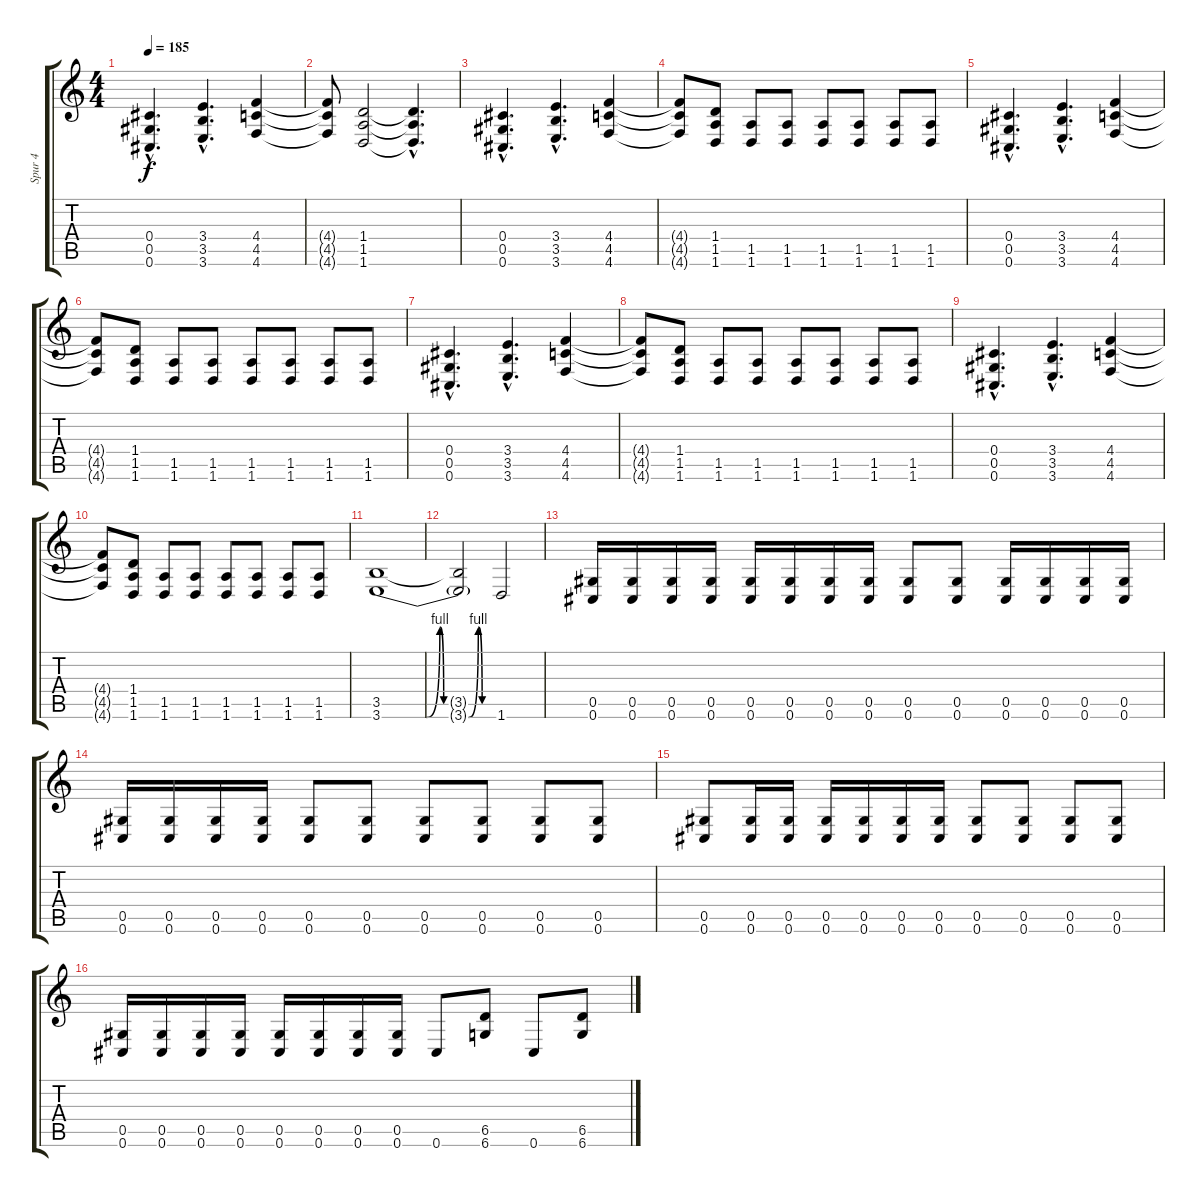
\track ("Spur 4" "Spur 4") {instrument distortionguitar}
\staff {score tabs}
\tuning (Eb4 Bb3 Gb3 Db3 Ab2 Db2) {hide}
\ts (4 4)
\tempo 185
\clef g2
\ks c
(0.4{hac} 0.5{hac} 0.6{hac}).4{d dy f} (3.4{hac} 3.5{hac} 3.6{hac}).4{d} (4.4 4.5 4.6).4 |
(4.4{t} 4.5{t} 4.6{t}).8 (1.4 1.5 1.6).2 (1.4{hac t} 1.5{hac t} 1.6{hac t}).4{d} |
(0.4{hac} 0.5{hac} 0.6{hac}).4{d} (3.4{hac} 3.5{hac} 3.6{hac}).4{d} (4.4 4.5 4.6).4 |
(4.4{t} 4.5{t} 4.6{t}).8 (1.4 1.5 1.6).8 (1.5 1.6).8 (1.5 1.6).8 (1.5 1.6).8 (1.5 1.6).8 (1.5 1.6).8 (1.5 1.6).8 |
(0.4{hac} 0.5{hac} 0.6{hac}).4{d} (3.4{hac} 3.5{hac} 3.6{hac}).4{d} (4.4 4.5 4.6).4 |
(4.4{t} 4.5{t} 4.6{t}).8 (1.4 1.5 1.6).8 (1.5 1.6).8 (1.5 1.6).8 (1.5 1.6).8 (1.5 1.6).8 (1.5 1.6).8 (1.5 1.6).8 |
(0.4{hac} 0.5{hac} 0.6{hac}).4{d} (3.4{hac} 3.5{hac} 3.6{hac}).4{d} (4.4 4.5 4.6).4 |
(4.4{t} 4.5{t} 4.6{t}).8 (1.4 1.5 1.6).8 (1.5 1.6).8 (1.5 1.6).8 (1.5 1.6).8 (1.5 1.6).8 (1.5 1.6).8 (1.5 1.6).8 |
(0.4{hac} 0.5{hac} 0.6{hac}).4{d} (3.4{hac} 3.5{hac} 3.6{hac}).4{d} (4.4 4.5 4.6).4 |
(4.4{t} 4.5{t} 4.6{t}).8 (1.4 1.5 1.6).8 (1.5 1.6).8 (1.5 1.6).8 (1.5 1.6).8 (1.5 1.6).8 (1.5 1.6).8 (1.5 1.6).8 |
(3.5 3.6{be (custom 0 0 15 0 23 0 30 4 32 0 38 0 45 0 50 4 52 0 60 0)}).1 |
(3.5{t} 3.6{t}).2 1.6.2 |
(0.5 0.6).16 (0.5 0.6).16 (0.5 0.6).16 (0.5 0.6).16 (0.5 0.6).16 (0.5 0.6).16 (0.5 0.6).16 (0.5 0.6).16 (0.5 0.6).8 (0.5 0.6).8 (0.5 0.6).16 (0.5 0.6).16 (0.5 0.6).16 (0.5 0.6).16 |
(0.5 0.6).16 (0.5 0.6).16 (0.5 0.6).16 (0.5 0.6).16 (0.5 0.6).8 (0.5 0.6).8 (0.5 0.6).8 (0.5 0.6).8 (0.5 0.6).8 (0.5 0.6).8 |
(0.5 0.6).8 (0.5 0.6).16 (0.5 0.6).16 (0.5 0.6).16 (0.5 0.6).16 (0.5 0.6).16 (0.5 0.6).16 (0.5 0.6).8 (0.5 0.6).8 (0.5 0.6).8 (0.5 0.6).8 |
(0.5 0.6).16 (0.5 0.6).16 (0.5 0.6).16 (0.5 0.6).16 (0.5 0.6).16 (0.5 0.6).16 (0.5 0.6).16 (0.5 0.6).16 0.6.8 (6.5 6.6).8 0.6.8 (6.5 6.6).8
